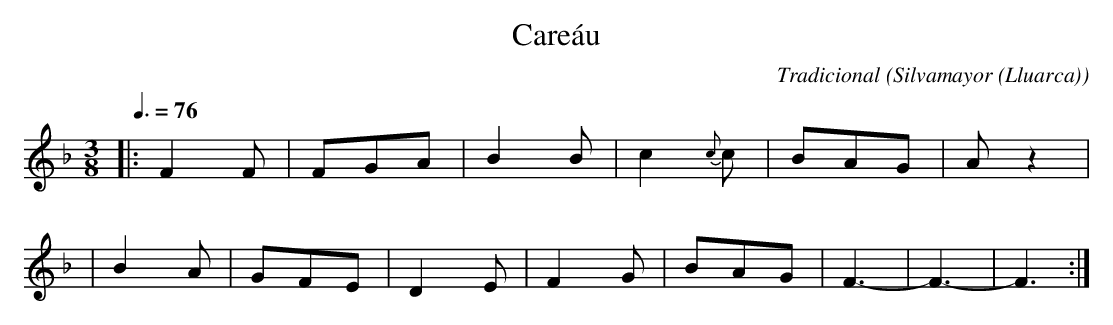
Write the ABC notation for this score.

X:1
T:Careáu
C:Tradicional
O:Silvamayor (Lluarca)
M:3/8
L:1/8
Q:3/8=76
K:F
|: F2 F|FGA|B2 B|c2{c} c|BAG|A z2|
|B2 A|GFE|D2 E|F2 G|BAG|F3-|F3-|F3 :|
